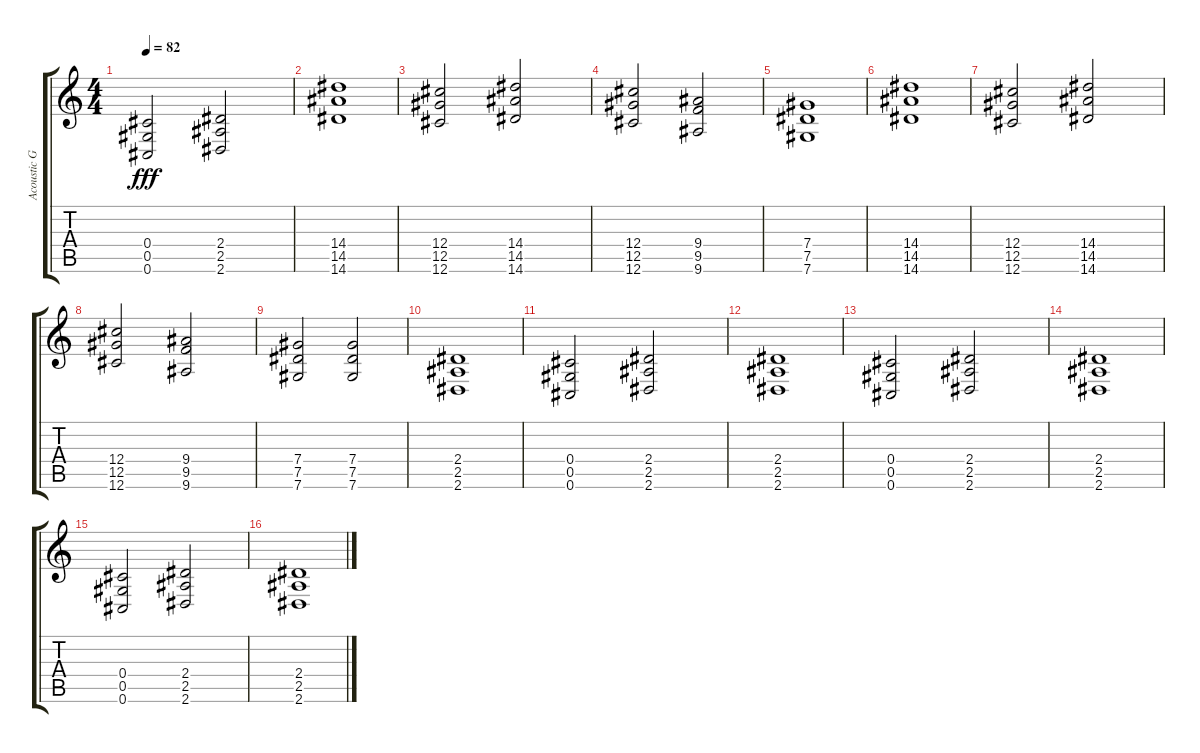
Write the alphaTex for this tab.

\track ("Acoustic Guitar 1" "Acoustic G") {instrument acousticguitarsteel}
\staff {score tabs}
\tuning (Eb4 Bb3 Gb3 Db3 Ab2 Db2) {hide}
\ts (4 4)
\tempo 82
\clef g2
\ks c
(0.4 0.5 0.6).2{dy fff} (2.4 2.5 2.6).2 |
(14.4 14.5 14.6).1 |
(12.4 12.5 12.6).2 (14.4 14.5 14.6).2 |
(12.4 12.5 12.6).2 (9.4 9.5 9.6).2 |
(7.4 7.5 7.6).1 |
(14.4 14.5 14.6).1 |
(12.4 12.5 12.6).2 (14.4 14.5 14.6).2 |
(12.4 12.5 12.6).2 (9.4 9.5 9.6).2 |
(7.4 7.5 7.6).2 (7.4 7.5 7.6).2 |
(2.4 2.5 2.6).1 |
(0.4 0.5 0.6).2 (2.4 2.5 2.6).2 |
(2.4 2.5 2.6).1 |
(0.4 0.5 0.6).2 (2.4 2.5 2.6).2 |
(2.4 2.5 2.6).1 |
(0.4 0.5 0.6).2 (2.4 2.5 2.6).2 |
(2.4 2.5 2.6).1
